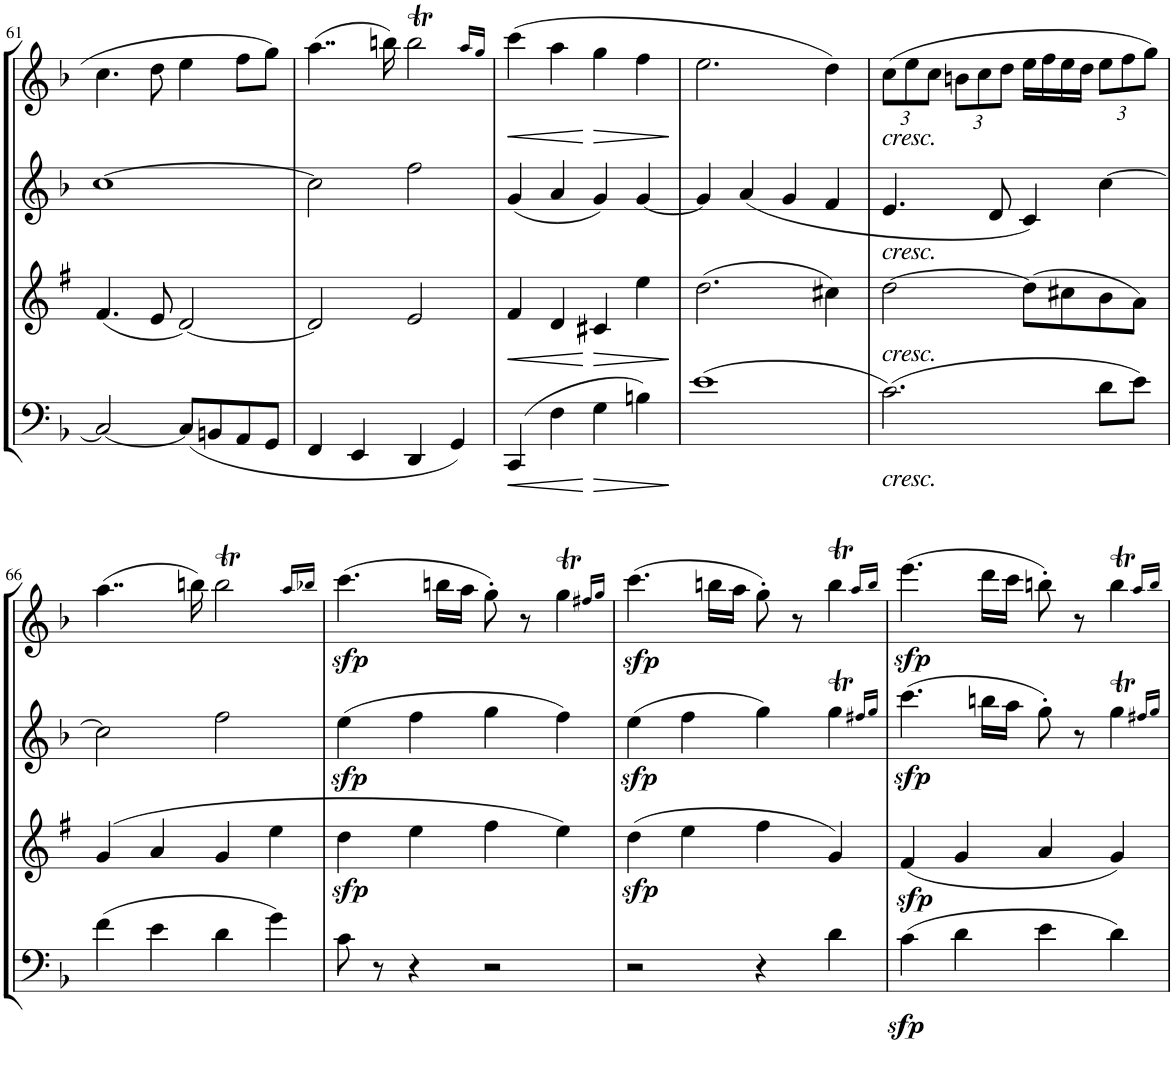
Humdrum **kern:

**kern	**dynam	**kern	**dynam	**kern	**dynam	**kern	**dynam
*part4	*part4	*part3	*part3	*part2	*part2	*part1	*part1
*staff4	*staff4	*staff3	*staff3	*staff2	*staff2	*staff1	*staff1
*I"Bassoon	*	*I"Bb Clarinet	*	*I"Oboe	*	*I"Flute	*
*I'Bsn	*	*I'Cl	*	*I'Ob	*	*I'Fl	*
!!LO:PB:g=z
*clefF4	*	*clefG2	*	*clefG2	*	*clefG2	*
*	*	*Trd1c2	*	*	*	*	*
*k[b-]	*	*k[f#]	*	*k[b-]	*	*k[b-]	*
*M4/4	*	*M4/4	*	*M4/4	*	*M4/4	*
*met(c)	*	*met(c)	*	*met(c)	*	*met(c)	*
=61	=61	=61	=61	=61	=61	=61	=61
2C/_	.	(4.f#/	.	[1cc	.	4.cc\	.
.	.	8e/	.	.	.	8dd\	.
(8C/L]	.	[2d/)	.	.	.	4ee\	.
8BBn/	.	.	.	.	.	.	.
8AA/	.	.	.	.	.	8ff\L	.
8GG/J	.	.	.	.	.	8gg\J	.
=62	=62	=62	=62	=62	=62	=62	=62
4FF/	.	2d/]	.	2cc\]	.	(4..aa\	.
4EE/	.	.	.	.	.	.	.
.	.	.	.	.	.	16bbn\)	.
4DD/	.	2e/	.	2ff\	.	2bbt\	.
4GG/)	.	.	.	.	.	.	.
.	.	.	.	.	.	16qaa/LL	.
.	.	.	.	.	.	16qgg/JJ	.
=63	=63	=63	=63	=63	=63	=63	=63
!	!LO:HP:b	!	!LO:HP:b	!	!	!	!LO:HP:b
(4CC/	<	4f#/	<	(4g/	.	(4ccc\	<
4F\	.	4d/	.	4a/	.	4aa\	.
!	!LO:HP:n=1:b	!	!LO:HP:n=1:b	!	!	!	!LO:HP:n=1:b
4G\	[ >	4c#X/	[ >	4g/)	.	4gg\	[ >
4Bn\)	.	4ee\	.	[4g/	.	4ff\	.
.	]	.	]	.	.	.	]
=64	=64	=64	=64	=64	=64	=64	=64
(1e	.	(2.dd\	.	4g/]	.	2.ee\	.
.	.	.	.	(4a/	.	.	.
.	.	.	.	4g/	.	.	.
.	.	4cc#X\)	.	4f/	.	4dd\)	.
=65	=65	=65	=65	=65	=65	=65	=65
*	*	*	*	*	*	*Xbrackettup	*
!	!	!	!	!	!	!LO:TX:b:i:t=cresc.	!
!	!	!	!	!LO:TX:b:i:t=cresc.	!	!	!
!	!	!LO:TX:b:i:t=cresc.	!	!	!	!	!
!LO:TX:b:i:t=cresc.	!	!	!	!	!	!	!
(2.c\)	.	[2dd\	.	4.e/	.	(12cc\L	.
.	.	.	.	.	.	12ee\	.
.	.	.	.	.	.	12cc\J	.
.	.	.	.	.	.	12bn\L	.
.	.	.	.	.	.	12cc\	.
.	.	.	.	8d/	.	.	.
.	.	.	.	.	.	12dd\J	.
.	.	(8dd\L]	.	4c/)	.	16ee\LL	.
.	.	.	.	.	.	16ff\	.
.	.	8cc#X\	.	.	.	16ee\	.
.	.	.	.	.	.	16dd\JJ	.
8d\L	.	8b\	.	[4cc\	.	12ee\L	.
.	.	.	.	.	.	12ff\	.
8e\J)	.	8a\J)	.	.	.	.	.
.	.	.	.	.	.	12gg\J)	.
!!LO:LB:g=z
=66	=66	=66	=66	=66	=66	=66	=66
(4f\	.	(4g/	.	2cc\]	.	(4..aa\	.
4e\	.	4a/	.	.	.	.	.
.	.	.	.	.	.	16bbn\)	.
4d\	.	4g/	.	2ff\	.	2bbt\	.
4g\)	.	4ee\	.	.	.	.	.
.	.	.	.	.	.	16qaa/LL	.
.	.	.	.	.	.	16qbb-X/JJ	.
=67	=67	=67	=67	=67	=67	=67	=67
!	!	!	!LO:DY:b	!	!LO:DY:b	!	!LO:DY:b
8c\	.	4dd\	sfp	(4ee\	sfp	(4.ccc\	sfp
8r	.	.	.	.	.	.	.
4r	.	4ee\	.	4ff\	.	.	.
.	.	.	.	.	.	16bbn\LL	.
.	.	.	.	.	.	16aa\JJ	.
2r	.	4ff#\	.	4gg\	.	8gg'\)	.
.	.	.	.	.	.	8r	.
.	.	4ee\)	.	4ff\)	.	4ggT\	.
.	.	.	.	.	.	16qff#X/LL	.
.	.	.	.	.	.	16qgg/JJ	.
=68	=68	=68	=68	=68	=68	=68	=68
!	!	!	!LO:DY:b	!	!LO:DY:b	!	!LO:DY:b
2r	.	(4dd\	sfp	(4ee\	sfp	(4.ccc\	sfp
.	.	4ee\	.	4ff\	.	.	.
.	.	.	.	.	.	16bbn\LL	.
.	.	.	.	.	.	16aa\JJ	.
4r	.	4ff#\	.	4gg\)	.	8gg'\)	.
.	.	.	.	.	.	8r	.
4d\	.	4g/)	.	4ggT\	.	4bbt\	.
.	.	.	.	16qff#X/LL	.	16qaa/LL	.
.	.	.	.	16qgg/JJ	.	16qbb/JJ	.
=69	=69	=69	=69	=69	=69	=69	=69
!	!LO:DY:b	!	!LO:DY:b	!	!LO:DY:b	!	!LO:DY:b
(4c\	sfp	(4f#/	sfp	(4.ccc\	sfp	(4.eee\	sfp
4d\	.	4g/	.	.	.	.	.
.	.	.	.	16bbn\LL	.	16ddd\LL	.
.	.	.	.	16aa\JJ	.	16ccc\JJ	.
4e\	.	4a/	.	8gg'\)	.	8bbn'\)	.
.	.	.	.	8r	.	8r	.
4d\)	.	4g/)	.	4ggT\	.	4bbt\	.
.	.	.	.	16qff#X/LL	.	16qaa/LL	.
.	.	.	.	16qgg/JJ	.	16qbb/JJ	.
=	=	=	=	=	=	=	=
*-	*-	*-	*-	*-	*-	*-	*-
